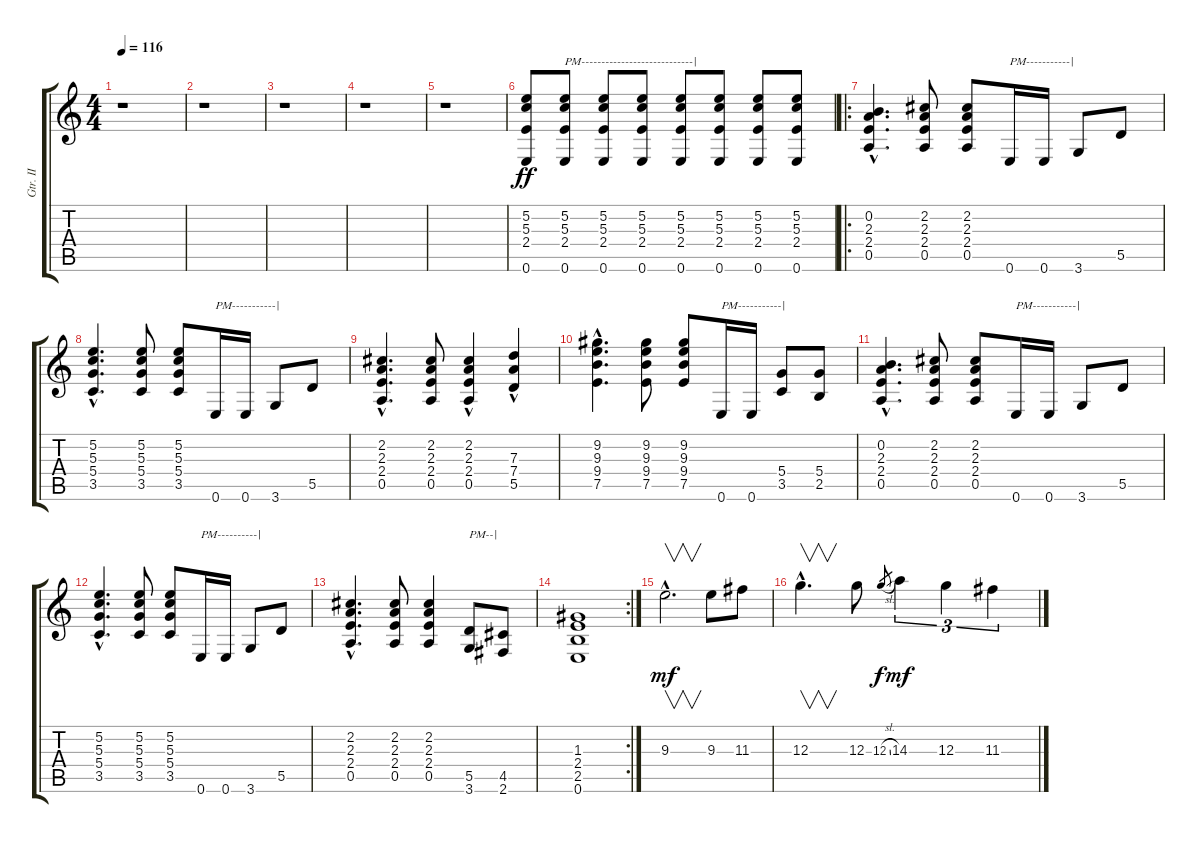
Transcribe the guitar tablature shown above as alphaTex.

\track ("Gtr. II" "Gtr. II") {instrument distortionguitar}
\staff {score tabs}
\tuning (E4 B3 G3 D3 A2 E2) {hide}
\ts (4 4)
\tempo 116
\clef g2
\ks c
r.1{dy mf} |
r.1 |
r.1 |
r.1 |
r.1 |
(5.2 5.3 2.4 0.6).8{dy ff} (5.2 5.3 2.4 0.6).8{txt "PM----------------------------|" instrument overdrivenguitar} (5.2 5.3 2.4 0.6).8 (5.2 5.3 2.4 0.6).8 (5.2 5.3 2.4 0.6).8 (5.2 5.3 2.4 0.6).8 (5.2 5.3 2.4 0.6).8 (5.2 5.3 2.4 0.6).8 |
\ro
(0.2{hac} 2.3{hac} 2.4{hac} 0.5{hac}).4{d instrument distortionguitar} (2.2 2.3 2.4 0.5).8 (2.2 2.3 2.4 0.5).8 0.6.16{txt "PM-----------|"} 0.6.16 3.6.8 5.5.8 |
(5.2{hac} 5.3{hac} 5.4{hac} 3.5{hac}).4{d} (5.2 5.3 5.4 3.5).8 (5.2 5.3 5.4 3.5).8 0.6.16{txt "PM-----------|"} 0.6.16 3.6.8 5.5.8 |
(2.2{hac} 2.3{hac} 2.4{hac} 0.5{hac}).4{d} (2.2 2.3 2.4 0.5).8 (2.2 2.3 2.4 0.5{hac}).4 (7.3 7.4 5.5{hac}).4 |
(9.2{hac} 9.3{hac} 9.4{hac} 7.5{hac}).4{d} (9.2 9.3 9.4 7.5).8 (9.2 9.3 9.4 7.5).8 0.6.16{txt "PM-----------|"} 0.6.16 (5.4 3.5).8 (5.4 2.5).8 |
(0.2{hac} 2.3{hac} 2.4{hac} 0.5{hac}).4{d} (2.2 2.3 2.4 0.5).8 (2.2 2.3 2.4 0.5).8 0.6.16{txt "PM-----------|"} 0.6.16 3.6.8 5.5.8 |
(5.2{hac} 5.3{hac} 5.4{hac} 3.5{hac}).4{d} (5.2 5.3 5.4 3.5).8 (5.2 5.3 5.4 3.5).8 0.6.16{txt "PM----------|"} 0.6.16 3.6.8 5.5.8 |
(2.2{hac} 2.3{hac} 2.4{hac} 0.5{hac}).4{d} (2.2 2.3 2.4 0.5).8 (2.2 2.3 2.4 0.5).4 (5.5 3.6).8{txt "PM--|"} (4.5 2.6).8 |
\rc 2
(1.3 2.4 2.5 0.6).1 |
9.3{hac}.2{v d dy mf} 9.3.8 11.3.8 |
12.3{hac}.4{v d} 12.3.8 12.3{sl}.8{gr dy f} 14.3.4{tu (3 2) dy mf} 12.3.4{tu (3 2)} 11.3.4{tu (3 2)}
